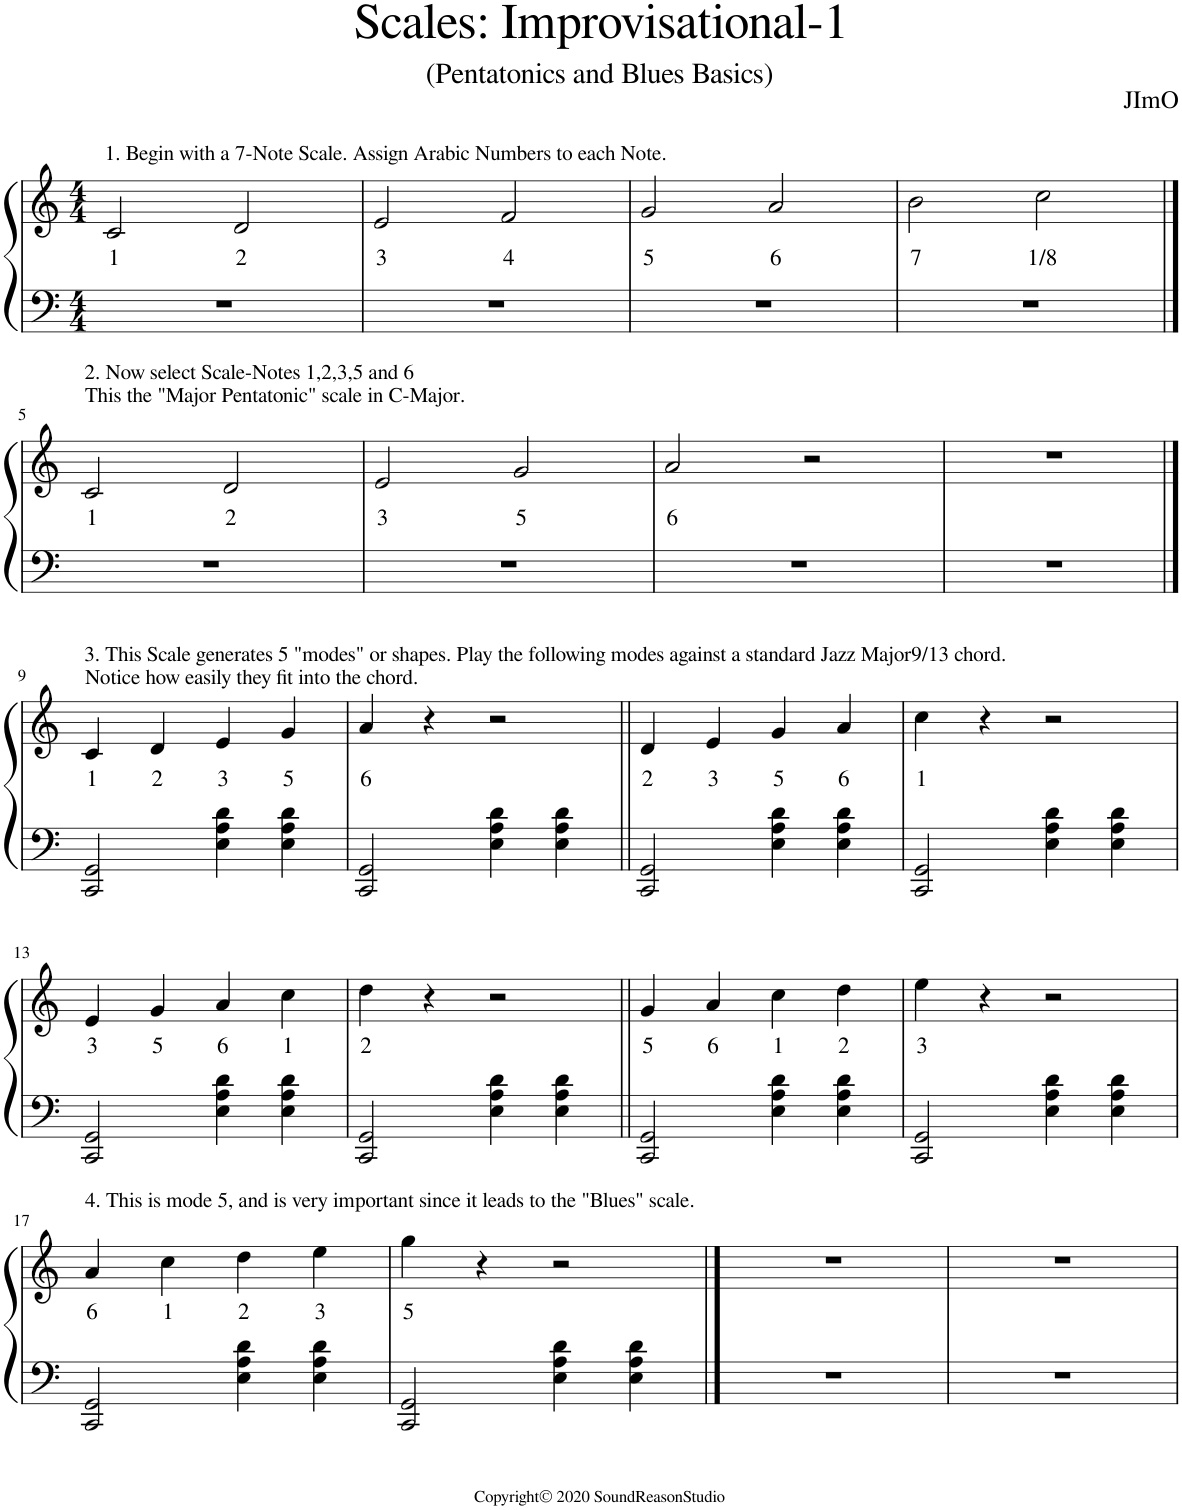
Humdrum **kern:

**kern	**kern	**text
*part1	*part1	*part1
*staff2	*staff1	*staff1
*I"Piano	*	*
*I'Pno.	*	*
*clefF4	*clefG2	*
*k[]	*k[]	*
*M4/4	*M4/4	*
=1	=1	=1
!	!LO:TX:a:t=1. Begin with a 7-Note Scale. Assign Arabic Numbers to each Note.	!
!	!	!LO:LY:b
1r	2c/	1
!	!	!LO:LY:b
.	2d/	2
=2	=2	=2
!	!	!LO:LY:b
1r	2e/	3
!	!	!LO:LY:b
.	2f/	4
=3	=3	=3
!	!	!LO:LY:b
1r	2g/	5
!	!	!LO:LY:b
.	2a/	6
=4	=4	=4
!	!	!LO:LY:b
1r	2b\	7
!	!	!LO:LY:b
.	2cc\	1/8
!!LO:LB:g=z
==5	==5	==5
!	!LO:TX:a:t=2. Now select Scale-Notes 1,2,3,5 and 6	!
!	!LO:TX:a:t=This the "Major Pentatonic" scale in C-Major.	!
!	!	!LO:LY:b
1r	2c/	1
!	!	!LO:LY:b
.	2d/	2
=6	=6	=6
!	!	!LO:LY:b
1r	2e/	3
!	!	!LO:LY:b
.	2g/	5
=7	=7	=7
!	!	!LO:LY:b
1r	2a/	6
.	2r	.
=8	=8	=8
1r	1r	.
!!LO:LB:g=z
==9	==9	==9
!	!LO:TX:a:t=3. This Scale generates 5 "modes" or shapes. Play the following modes against a standard Jazz Major9/13 chord.	!
!	!LO:TX:a:t=Notice how easily they fit into the chord.	!
!	!	!LO:LY:b
2CC/ 2GG/	4c/	1
!	!	!LO:LY:b
.	4d/	2
!	!	!LO:LY:b
4E\ 4A\ 4d\	4e/	3
!	!	!LO:LY:b
4E\ 4A\ 4d\	4g/	5
=10	=10	=10
!	!	!LO:LY:b
2CC/ 2GG/	4a/	6
.	4r	.
4E\ 4A\ 4d\	2r	.
4E\ 4A\ 4d\	.	.
=11||	=11||	=11||
!	!	!LO:LY:b
2CC/ 2GG/	4d/	2
!	!	!LO:LY:b
.	4e/	3
!	!	!LO:LY:b
4E\ 4A\ 4d\	4g/	5
!	!	!LO:LY:b
4E\ 4A\ 4d\	4a/	6
=12	=12	=12
!	!	!LO:LY:b
2CC/ 2GG/	4cc\	1
.	4r	.
4E\ 4A\ 4d\	2r	.
4E\ 4A\ 4d\	.	.
!!LO:LB:g=z
=13	=13	=13
!	!	!LO:LY:b
2CC/ 2GG/	4e/	3
!	!	!LO:LY:b
.	4g/	5
!	!	!LO:LY:b
4E\ 4A\ 4d\	4a/	6
!	!	!LO:LY:b
4E\ 4A\ 4d\	4cc\	1
=14	=14	=14
!	!	!LO:LY:b
2CC/ 2GG/	4dd\	2
.	4r	.
4E\ 4A\ 4d\	2r	.
4E\ 4A\ 4d\	.	.
=15||	=15||	=15||
!	!	!LO:LY:b
2CC/ 2GG/	4g/	5
!	!	!LO:LY:b
.	4a/	6
!	!	!LO:LY:b
4E\ 4A\ 4d\	4cc\	1
!	!	!LO:LY:b
4E\ 4A\ 4d\	4dd\	2
=16	=16	=16
!	!	!LO:LY:b
2CC/ 2GG/	4ee\	3
.	4r	.
4E\ 4A\ 4d\	2r	.
4E\ 4A\ 4d\	.	.
!!LO:LB:g=z
=17	=17	=17
!	!LO:TX:a:t=4. This is mode 5, and is very important since it leads to the "Blues" scale.	!
!	!	!LO:LY:b
2CC/ 2GG/	4a/	6
!	!	!LO:LY:b
.	4cc\	1
!	!	!LO:LY:b
4E\ 4A\ 4d\	4dd\	2
!	!	!LO:LY:b
4E\ 4A\ 4d\	4ee\	3
=18	=18	=18
!	!	!LO:LY:b
2CC/ 2GG/	4gg\	5
.	4r	.
4E\ 4A\ 4d\	2r	.
4E\ 4A\ 4d\	.	.
==19	==19	==19
1r	1r	.
=20	=20	=20
1r	1r	.
=	=	=
*-	*-	*-
